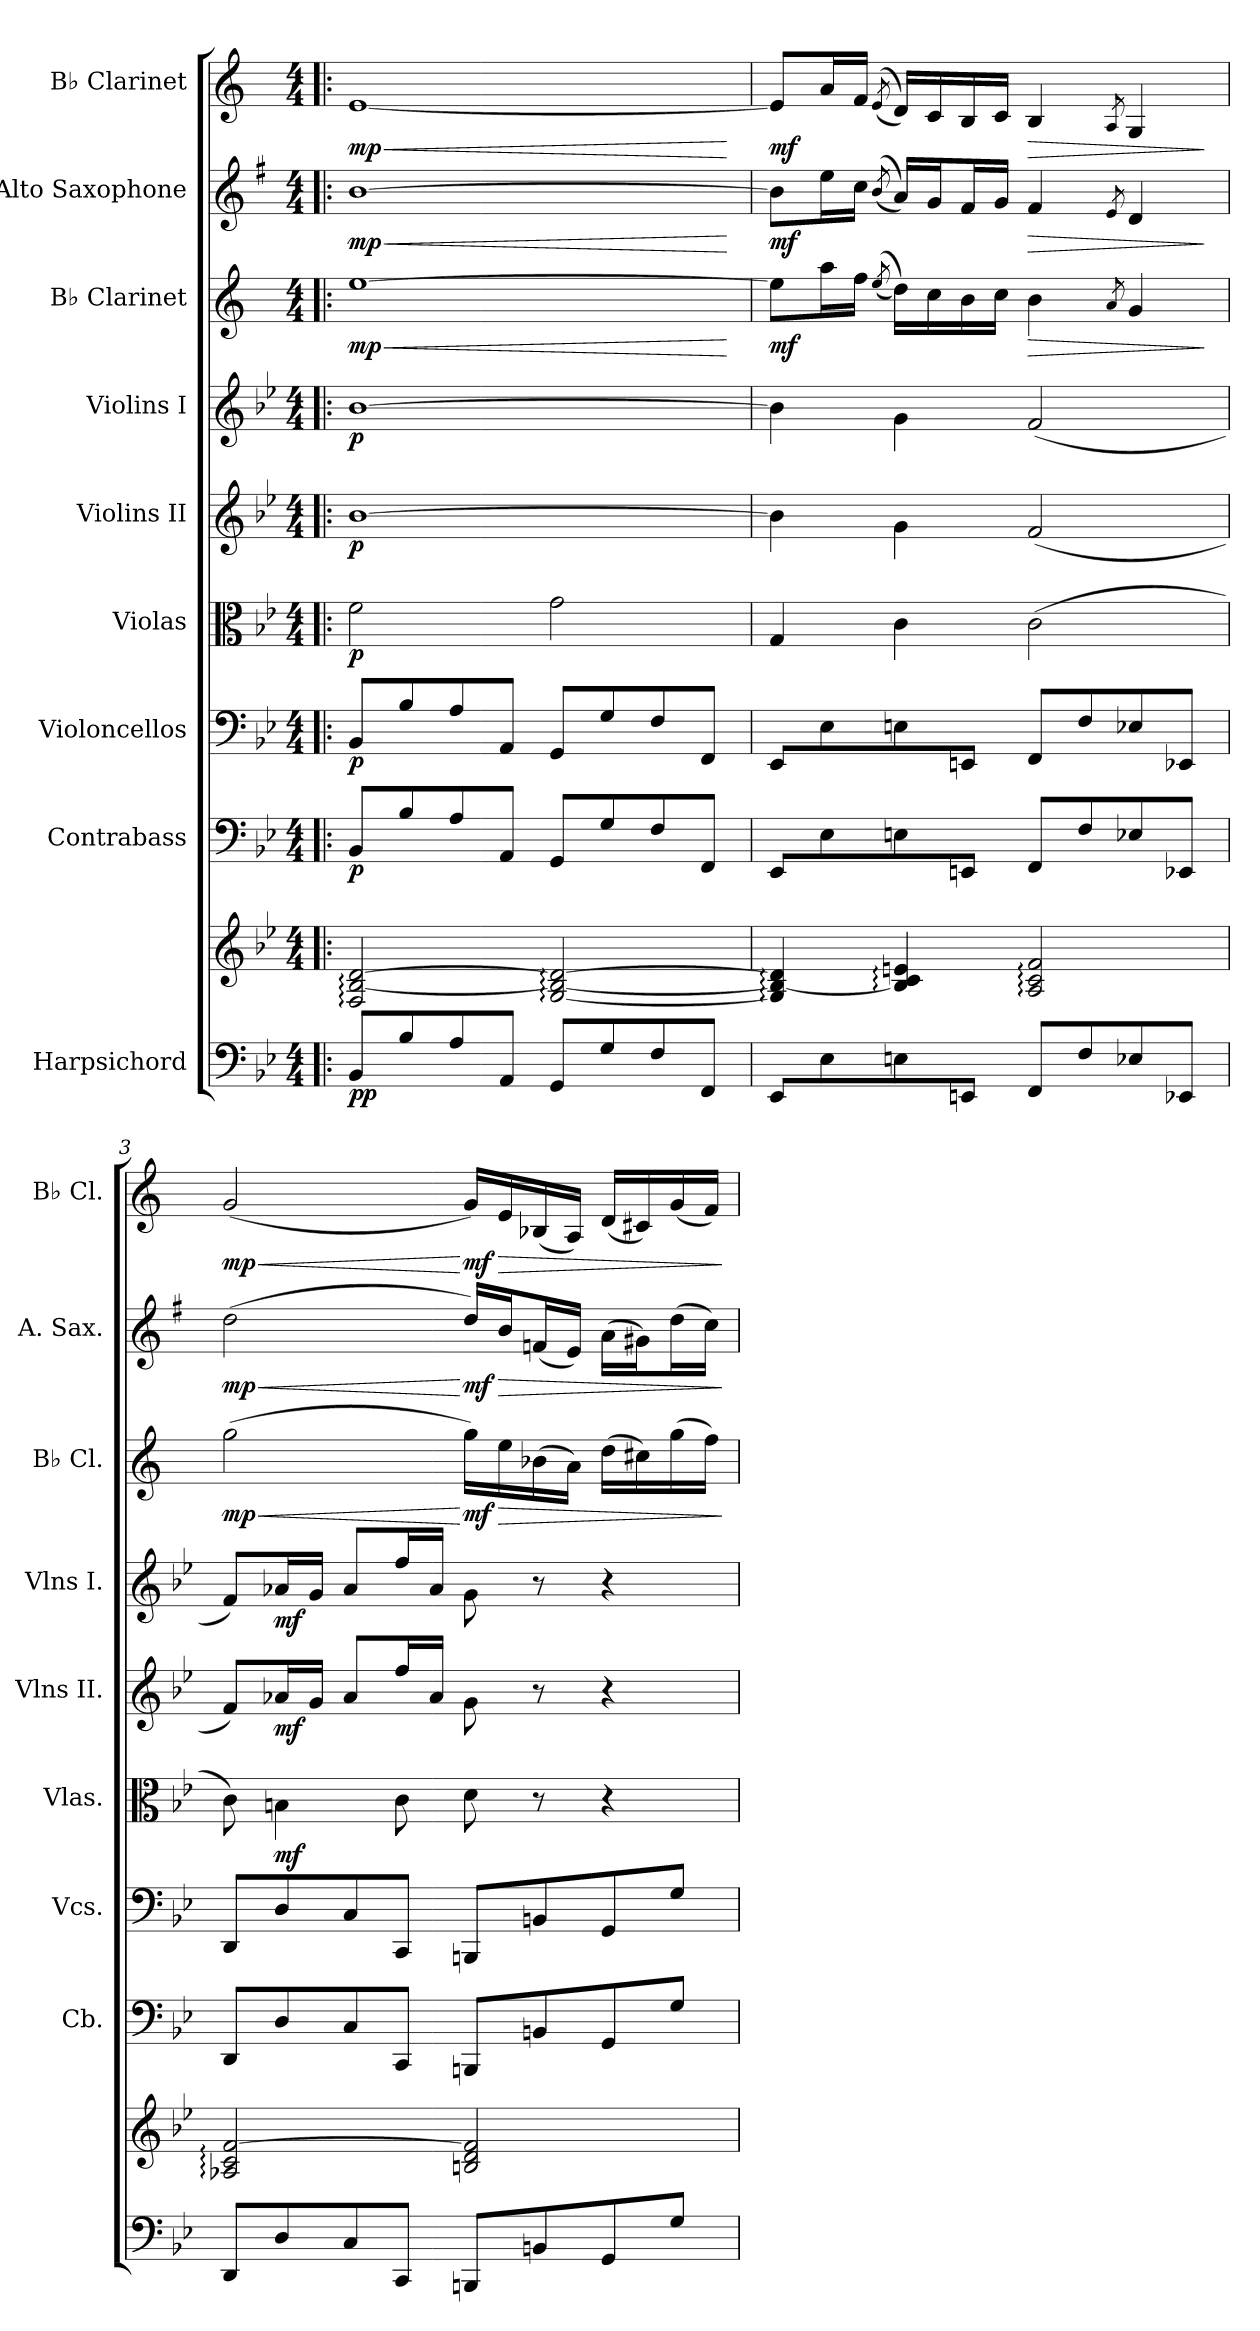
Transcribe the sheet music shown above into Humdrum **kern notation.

**kern	**kern	**dynam	**kern	**dynam	**kern	**dynam	**kern	**dynam	**kern	**dynam	**kern	**dynam	**kern	**dynam	**kern	**dynam	**kern	**dynam
*part9	*part9	*part9	*part8	*part8	*part7	*part7	*part6	*part6	*part5	*part5	*part4	*part4	*part3	*part3	*part2	*part2	*part1	*part1
*staff10	*staff9	*staff9/10	*staff8	*staff8	*staff7	*staff7	*staff6	*staff6	*staff5	*staff5	*staff4	*staff4	*staff3	*staff3	*staff2	*staff2	*staff1	*staff1
*I"Harpsichord	*	*	*I"Contrabass	*	*I"Violoncellos	*	*I"Violas	*	*I"Violins II	*	*I"Violins I	*	*I"B♭ Clarinet	*	*I"Alto Saxophone	*	*I"B♭ Clarinet	*
*	*	*	*I'Cb.	*	*I'Vcs.	*	*I'Vlas.	*	*I'Vlns II.	*	*I'Vlns I.	*	*I'B♭ Cl.	*	*I'A. Sax.	*	*I'B♭ Cl.	*
*clefF4	*clefG2	*	*clefF4	*	*clefF4	*	*clefC3	*	*clefG2	*	*clefG2	*	*clefG2	*	*clefG2	*	*clefG2	*
*	*	*	*ITrd7c12	*	*	*	*	*	*	*	*	*	*ITrd1c2	*	*ITrd5c9	*	*ITrd1c2	*
*k[b-e-]	*k[b-e-]	*	*k[b-e-]	*	*k[b-e-]	*	*k[b-e-]	*	*k[b-e-]	*	*k[b-e-]	*	*k[b-e-]	*	*k[b-e-]	*	*k[b-e-]	*
*M4/4	*M4/4	*	*M4/4	*	*M4/4	*	*M4/4	*	*M4/4	*	*M4/4	*	*M4/4	*	*M4/4	*	*M4/4	*
*MM33	*MM33	*	*MM33	*	*MM33	*	*MM33	*	*MM33	*	*MM33	*	*MM33	*	*MM33	*	*MM33	*
=1!|:	=1!|:	=1!|:	=1!|:	=1!|:	=1!|:	=1!|:	=1!|:	=1!|:	=1!|:	=1!|:	=1!|:	=1!|:	=1!|:	=1!|:	=1!|:	=1!|:	=1!|:	=1!|:
!	!	!LO:DY:b=2	!	!	!	!	!	!	!	!	!	!	!	!LO:HP:b	!	!LO:HP:b	!	!LO:HP:b
!	!	!LO:DY:n=1:b	!	!LO:DY:b	!	!LO:DY:b	!	!LO:DY:b	!	!LO:DY:b	!	!LO:DY:b	!	!LO:DY:n=1:b	!	!LO:DY:n=1:b	!	!LO:DY:n=1:b
8BB-/L	2F/: [2B-/: [2d/:	p p	8BBB-/L	p	8BB-/L	p	2f\	p	[1b-	p	[1b-	p	[1dd	< mp	[1d	< mp	[1d	< mp
8B-\	.	.	8BB-\	.	8B-\	.	.	.	.	.	.	.	.	.	.	.	.	.
8A\	.	.	8AA\	.	8A\	.	.	.	.	.	.	.	.	.	.	.	.	.
8AA/J	.	.	8AAA/J	.	8AA/J	.	.	.	.	.	.	.	.	.	.	.	.	.
8GG/L	[2G/: 2B-/_: 2d/_:	.	8GGG/L	.	8GG/L	.	2g\	.	.	.	.	.	.	.	.	.	.	.
8G\	.	.	8GG\	.	8G\	.	.	.	.	.	.	.	.	.	.	.	.	.
8F\	.	.	8FF\	.	8F\	.	.	.	.	.	.	.	.	.	.	.	.	.
8FF/J	.	.	8FFF/J	.	8FF/J	.	.	.	.	.	.	.	.	.	.	.	.	.
.	.	.	.	.	.	.	.	.	.	.	.	.	.	[	.	[	.	[
=2	=2	=2	=2	=2	=2	=2	=2	=2	=2	=2	=2	=2	=2	=2	=2	=2	=2	=2
!	!	!	!	!	!	!	!	!	!	!	!	!	!	!LO:DY:b	!	!LO:DY:b	!	!LO:DY:b
8EE-/L	4G/]: 4B-/_: 4d/]:	.	8EEE-/L	.	8EE-/L	.	4G/	.	4b-\]	.	4b-\]	.	8dd\L]	mf	8d\L]	mf	8d/L]	mf
8E-\	.	.	8EE-\	.	8E-\	.	.	.	.	.	.	.	16gg\L	.	16g\L	.	16g/L	.
.	.	.	.	.	.	.	.	.	.	.	.	.	16ee-\JJ	.	16e-\JJ	.	16e-/JJ	.
.	.	.	.	.	.	.	.	.	.	.	.	.	((8qdd/	.	((8qd/	.	((8qd/	.
8En\	4B-/]: 4c/: 4en/:	.	8EEn\	.	8En\	.	4c\	.	4g\	.	4g\	.	16cc\LL))	.	16c/LL))	.	16c/LL))	.
.	.	.	.	.	.	.	.	.	.	.	.	.	16b-\	.	16B-/J	.	16B-/	.
8EEn/J	.	.	8EEEn/J	.	8EEn/J	.	.	.	.	.	.	.	16a\	.	16A/L	.	16A/	.
.	.	.	.	.	.	.	.	.	.	.	.	.	16b-\JJ	.	16B-/JJ	.	16B-/JJ	.
!	!	!	!	!	!	!	!	!	!	!	!	!	!	!LO:HP:b	!	!LO:HP:b	!	!LO:HP:b
8FF/L	2A/: 2c/: 2f/:	.	8FFF/L	.	8FF/L	.	(2c\	.	(2f/	.	(2f/	.	4a\	>	4A/	>	4A/	>
8F\	.	.	8FF\	.	8F\	.	.	.	.	.	.	.	.	.	.	.	.	.
.	.	.	.	.	.	.	.	.	.	.	.	.	8qg/	.	8qG/	.	8qG/	.
8E-X\	.	.	8EE-X\	.	8E-X\	.	.	.	.	.	.	.	4f/	.	4F/	.	4F/	.
8EE-X/J	.	.	8EEE-X/J	.	8EE-X/J	.	.	.	.	.	.	.	.	.	.	.	.	.
.	.	.	.	.	.	.	.	.	.	.	.	.	.	]	.	]	.	]
=3	=3	=3	=3	=3	=3	=3	=3	=3	=3	=3	=3	=3	=3	=3	=3	=3	=3	=3
!	!	!	!	!	!	!	!	!	!	!	!	!	!	!LO:HP:b	!	!LO:HP:b	!	!LO:HP:b
!	!	!	!	!	!	!	!	!	!	!	!	!	!	!LO:DY:n=1:b	!	!LO:DY:n=1:b	!	!LO:DY:n=1:b
8DD/L	2A-X/: 2c/: [2f/:	.	8DDD/L	.	8DD/L	.	8c\)	.	8f/L)	.	8f/L)	.	(2ff\	< mp	(2f\	< mp	(2f/	< mp
!	!	!	!	!	!	!	!	!LO:DY:b	!	!LO:DY:b	!	!LO:DY:b	!	!	!	!	!	!
8D\	.	.	8DD\	.	8D\	.	4Bn\	mf	16a-X/L	mf	16a-X/L	mf	.	.	.	.	.	.
.	.	.	.	.	.	.	.	.	16g/JJ	.	16g/JJ	.	.	.	.	.	.	.
8C/	.	.	8CC/	.	8C/	.	.	.	8a-/L	.	8a-/L	.	.	.	.	.	.	.
8CC/J	.	.	8CCC/J	.	8CC/J	.	8c\	.	16ff\L	.	16ff\L	.	.	.	.	.	.	.
.	.	.	.	.	.	.	.	.	16a-/JJ	.	16a-/JJ	.	.	.	.	.	.	.
!	!	!	!	!	!	!	!	!	!	!	!	!	!	!LO:DY:n=2:b	!	!LO:DY:n=2:b	!	!LO:DY:n=2:b
8BBBn/L	2Bn/ 2d/ 2f/]	.	8BBBBn/L	.	8BBBn/L	.	8d\	.	8g\	.	8g\	.	16ff\LL)	[ mf	16f/LL)	[ mf	16f/LL)	[ mf
!	!	!	!	!	!	!	!	!	!	!	!	!	!	!LO:HP:b	!	!LO:HP:b	!	!LO:HP:b
.	.	.	.	.	.	.	.	.	.	.	.	.	16dd\	>	16d/J	>	16d/	>
8BBn/	.	.	8BBBn/	.	8BBn/	.	8r	.	8r	.	8r	.	(16a-X\	.	(16A-X/L	.	(16A-X/	.
.	.	.	.	.	.	.	.	.	.	.	.	.	16g/JJ)	.	16G/JJ)	.	16G/JJ)	.
8GG/	.	.	8GGG/	.	8GG/	.	4r	.	4r	.	4r	.	(16cc\LL	.	(16c\LL	.	(16c/LL	.
.	.	.	.	.	.	.	.	.	.	.	.	.	16bn\)	.	16Bn\J)	.	16Bn/)	.
8G\J	.	.	8GG\J	.	8G\J	.	.	.	.	.	.	.	(16ff\	.	(16f\L	.	(16f/	.
.	.	.	.	.	.	.	.	.	.	.	.	.	16ee-\JJ)	.	16e-\JJ)	.	16e-/JJ)	.
.	.	.	.	.	.	.	.	.	.	.	.	.	.	]	.	]	.	]
=	=	=	=	=	=	=	=	=	=	=	=	=	=	=	=	=	=	=
*-	*-	*-	*-	*-	*-	*-	*-	*-	*-	*-	*-	*-	*-	*-	*-	*-	*-	*-
